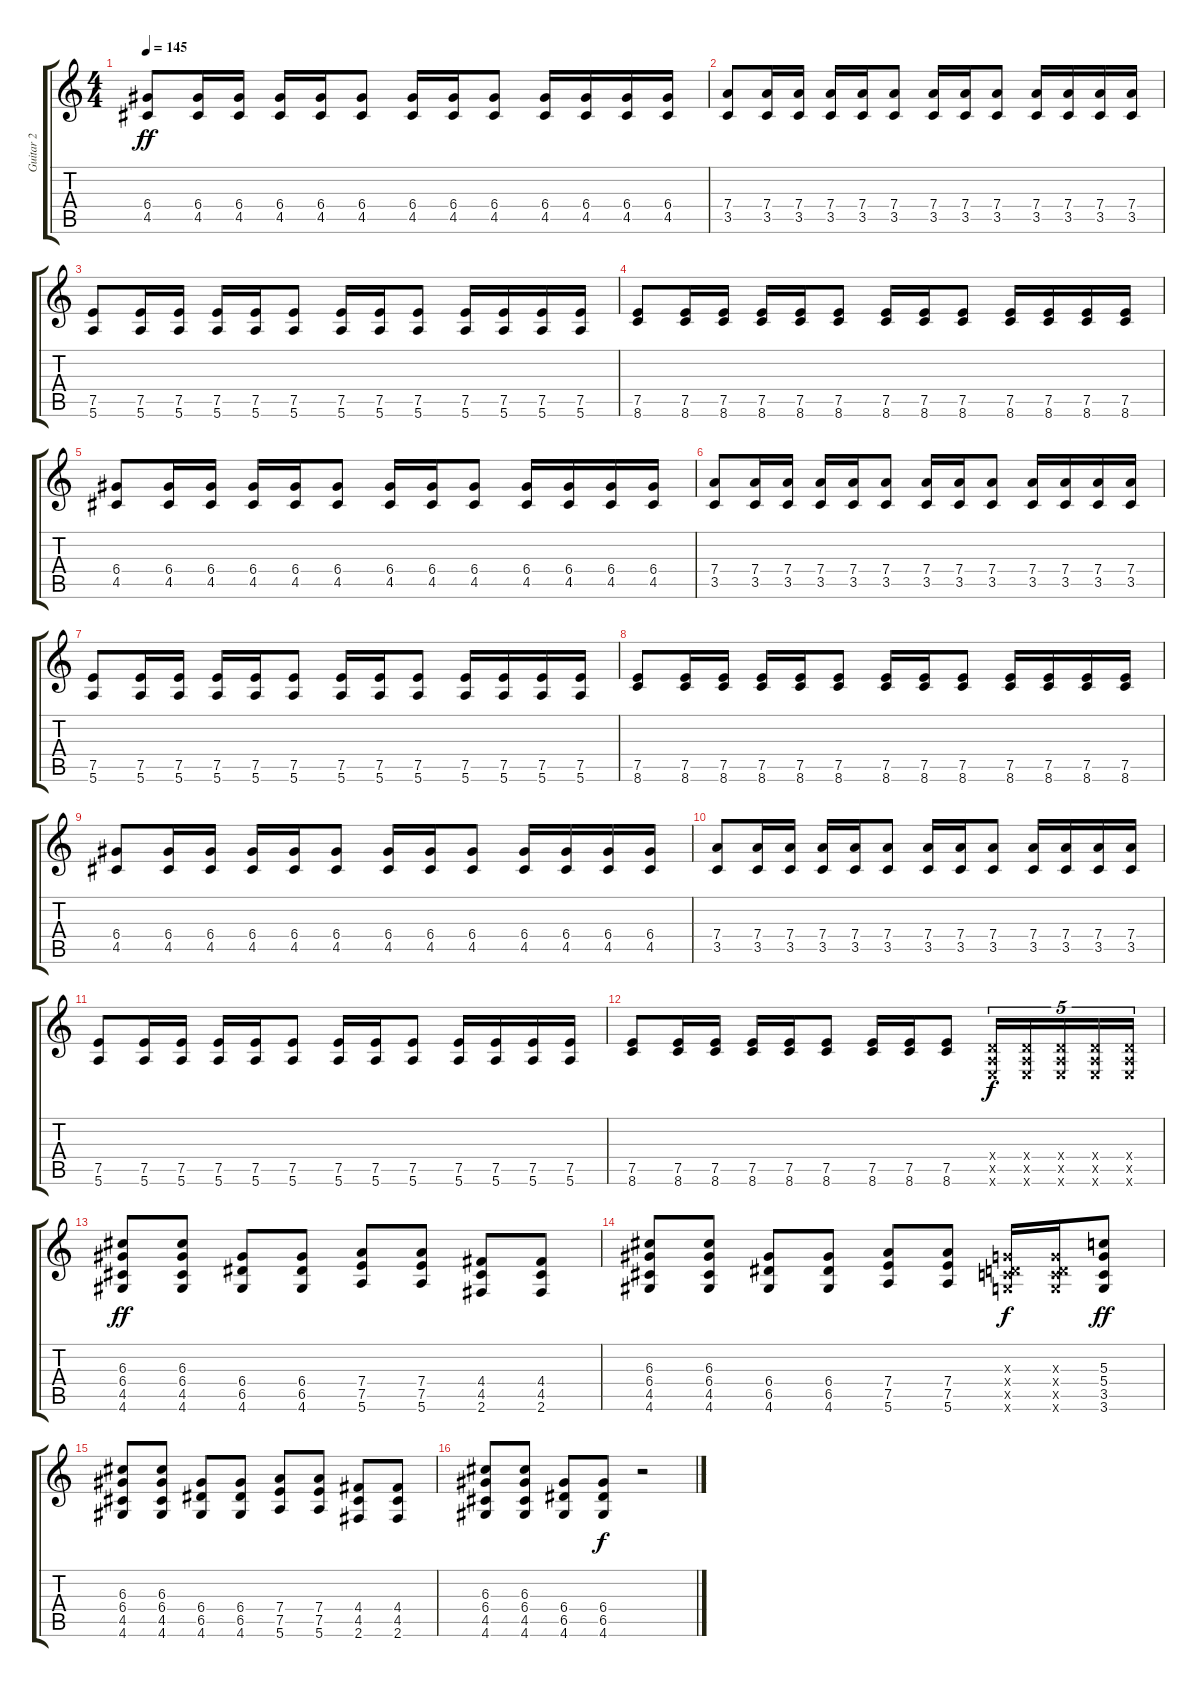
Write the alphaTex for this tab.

\track ("Guitar 2" "Guitar 2") {instrument distortionguitar}
\staff {score tabs}
\tuning (E4 B3 G3 D3 A2 E2) {hide}
\ts (4 4)
\tempo 145
\clef g2
\ks c
(6.4 4.5).8{dy ff} (6.4 4.5).16 (6.4 4.5).16 (6.4 4.5).16 (6.4 4.5).16 (6.4 4.5).8 (6.4 4.5).16 (6.4 4.5).16 (6.4 4.5).8 (6.4 4.5).16 (6.4 4.5).16 (6.4 4.5).16 (6.4 4.5).16 |
(7.4 3.5).8 (7.4 3.5).16 (7.4 3.5).16 (7.4 3.5).16 (7.4 3.5).16 (7.4 3.5).8 (7.4 3.5).16 (7.4 3.5).16 (7.4 3.5).8 (7.4 3.5).16 (7.4 3.5).16 (7.4 3.5).16 (7.4 3.5).16 |
(7.5 5.6).8 (7.5 5.6).16 (7.5 5.6).16 (7.5 5.6).16 (7.5 5.6).16 (7.5 5.6).8 (7.5 5.6).16 (7.5 5.6).16 (7.5 5.6).8 (7.5 5.6).16 (7.5 5.6).16 (7.5 5.6).16 (7.5 5.6).16 |
(7.5 8.6).8 (7.5 8.6).16 (7.5 8.6).16 (7.5 8.6).16 (7.5 8.6).16 (7.5 8.6).8 (7.5 8.6).16 (7.5 8.6).16 (7.5 8.6).8 (7.5 8.6).16 (7.5 8.6).16 (7.5 8.6).16 (7.5 8.6).16 |
(6.4 4.5).8 (6.4 4.5).16 (6.4 4.5).16 (6.4 4.5).16 (6.4 4.5).16 (6.4 4.5).8 (6.4 4.5).16 (6.4 4.5).16 (6.4 4.5).8 (6.4 4.5).16 (6.4 4.5).16 (6.4 4.5).16 (6.4 4.5).16 |
(7.4 3.5).8 (7.4 3.5).16 (7.4 3.5).16 (7.4 3.5).16 (7.4 3.5).16 (7.4 3.5).8 (7.4 3.5).16 (7.4 3.5).16 (7.4 3.5).8 (7.4 3.5).16 (7.4 3.5).16 (7.4 3.5).16 (7.4 3.5).16 |
(7.5 5.6).8 (7.5 5.6).16 (7.5 5.6).16 (7.5 5.6).16 (7.5 5.6).16 (7.5 5.6).8 (7.5 5.6).16 (7.5 5.6).16 (7.5 5.6).8 (7.5 5.6).16 (7.5 5.6).16 (7.5 5.6).16 (7.5 5.6).16 |
(7.5 8.6).8 (7.5 8.6).16 (7.5 8.6).16 (7.5 8.6).16 (7.5 8.6).16 (7.5 8.6).8 (7.5 8.6).16 (7.5 8.6).16 (7.5 8.6).8 (7.5 8.6).16 (7.5 8.6).16 (7.5 8.6).16 (7.5 8.6).16 |
(6.4 4.5).8 (6.4 4.5).16 (6.4 4.5).16 (6.4 4.5).16 (6.4 4.5).16 (6.4 4.5).8 (6.4 4.5).16 (6.4 4.5).16 (6.4 4.5).8 (6.4 4.5).16 (6.4 4.5).16 (6.4 4.5).16 (6.4 4.5).16 |
(7.4 3.5).8 (7.4 3.5).16 (7.4 3.5).16 (7.4 3.5).16 (7.4 3.5).16 (7.4 3.5).8 (7.4 3.5).16 (7.4 3.5).16 (7.4 3.5).8 (7.4 3.5).16 (7.4 3.5).16 (7.4 3.5).16 (7.4 3.5).16 |
(7.5 5.6).8 (7.5 5.6).16 (7.5 5.6).16 (7.5 5.6).16 (7.5 5.6).16 (7.5 5.6).8 (7.5 5.6).16 (7.5 5.6).16 (7.5 5.6).8 (7.5 5.6).16 (7.5 5.6).16 (7.5 5.6).16 (7.5 5.6).16 |
(7.5 8.6).8 (7.5 8.6).16 (7.5 8.6).16 (7.5 8.6).16 (7.5 8.6).16 (7.5 8.6).8 (7.5 8.6).16 (7.5 8.6).16 (7.5 8.6).8 (0.4{x} 0.5{x} 0.6{x}).16{tu (5 4) dy f} (0.4{x} 0.5{x} 0.6{x}).16{tu (5 4)} (0.4{x} 0.5{x} 0.6{x}).16{tu (5 4)} (0.4{x} 0.5{x} 0.6{x}).16{tu (5 4)} (0.4{x} 0.5{x} 0.6{x}).16{tu (5 4)} |
(6.3 6.4 4.5 4.6).8{dy ff} (6.3 6.4 4.5 4.6).8 (6.4 6.5 4.6).8 (6.4 6.5 4.6).8 (7.4 7.5 5.6).8 (7.4 7.5 5.6).8 (4.4 4.5 2.6).8 (4.4 4.5 2.6).8 |
(6.3 6.4 4.5 4.6).8 (6.3 6.4 4.5 4.6).8 (6.4 6.5 4.6).8 (6.4 6.5 4.6).8 (7.4 7.5 5.6).8 (7.4 7.5 5.6).8 (0.3{x} 0.4{x} 3.5{x} 3.6{x}).16{dy f} (0.3{x} 0.4{x} 3.5{x} 3.6{x}).16 (5.3 5.4 3.5 3.6).8{dy ff} |
(6.3 6.4 4.5 4.6).8 (6.3 6.4 4.5 4.6).8 (6.4 6.5 4.6).8 (6.4 6.5 4.6).8 (7.4 7.5 5.6).8 (7.4 7.5 5.6).8 (4.4 4.5 2.6).8 (4.4 4.5 2.6).8 |
(6.3 6.4 4.5 4.6).8 (6.3 6.4 4.5 4.6).8 (6.4 6.5 4.6).8 (6.4 6.5 4.6).8{dy f} r.2
